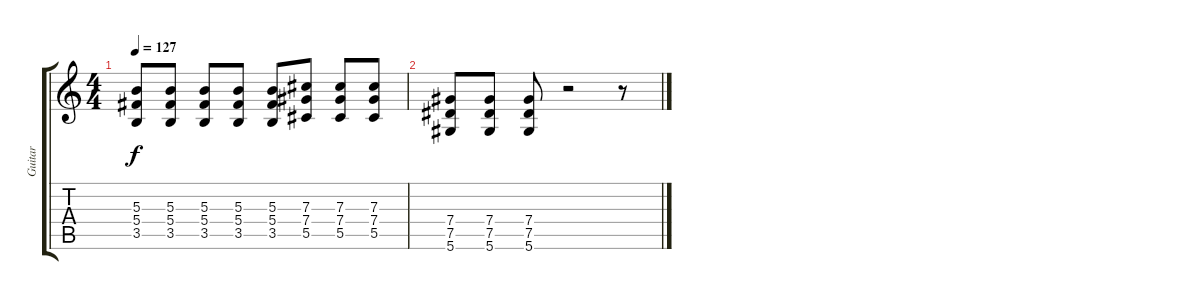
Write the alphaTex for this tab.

\track ("Guitar" "Guitar") {instrument overdrivenguitar}
\staff {score tabs}
\tuning (Eb4 Bb3 Gb3 Db3 Ab2 Eb2) {hide}
\ts (4 4)
\tempo 127
\clef g2
\ks c
(5.3 5.4 3.5).8{dy f} (5.3 5.4 3.5).8 (5.3 5.4 3.5).8 (5.3 5.4 3.5).8 (5.3 5.4 3.5).8 (7.3 7.4 5.5).8 (7.3 7.4 5.5).8 (7.3 7.4 5.5).8 |
(7.4 7.5 5.6).8 (7.4 7.5 5.6).8 (7.4 7.5 5.6).8 r.2 r.8
